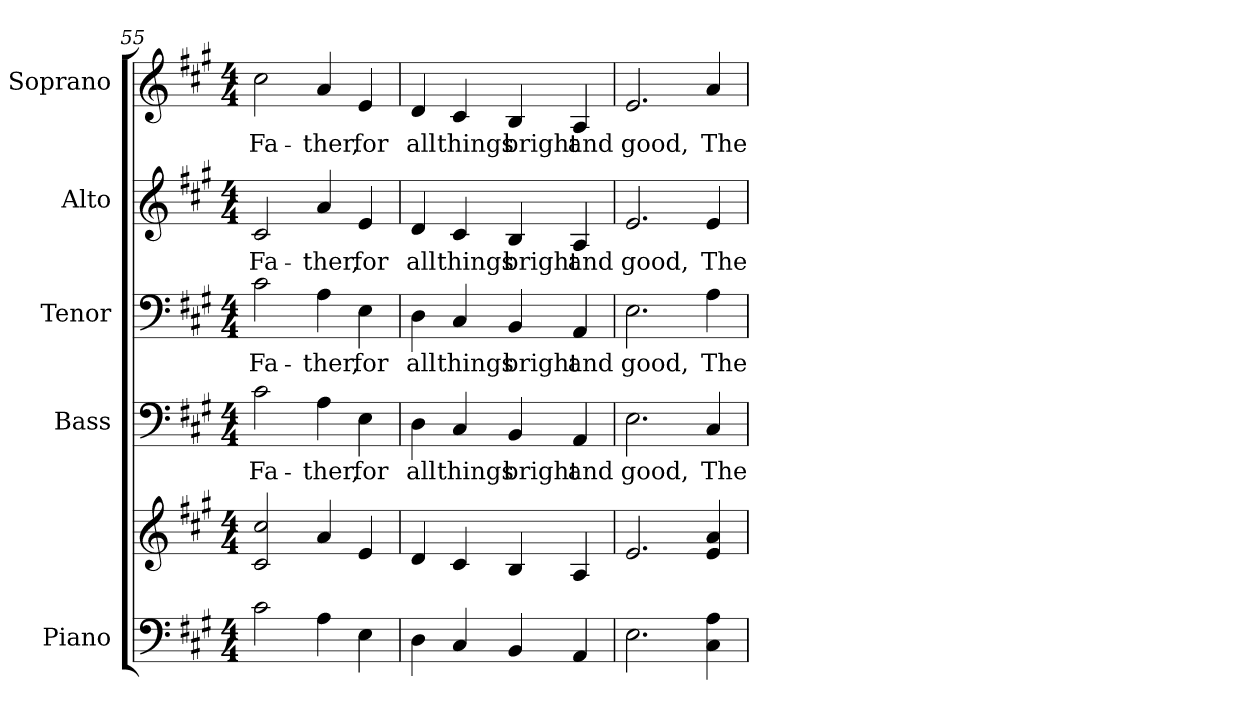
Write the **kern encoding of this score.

**kern	**kern	**kern	**text	**kern	**text	**kern	**text	**kern	**text
*part5	*part5	*part4	*part4	*part3	*part3	*part2	*part2	*part1	*part1
*staff6	*staff5	*staff4	*staff4	*staff3	*staff3	*staff2	*staff2	*staff1	*staff1
*I"Piano	*	*I"Bass	*	*I"Tenor	*	*I"Alto	*	*I"Soprano	*
*I'Pno.	*	*I'B.	*	*I'T.	*	*I'A.	*	*I'S.	*
*clefF4	*clefG2	*clefF4	*	*clefF4	*	*clefG2	*	*clefG2	*
*k[f#c#g#]	*k[f#c#g#]	*k[f#c#g#]	*	*k[f#c#g#]	*	*k[f#c#g#]	*	*k[f#c#g#]	*
*A:	*A:	*A:	*	*A:	*	*A:	*	*A:	*
*M4/4	*M4/4	*M4/4	*	*M4/4	*	*M4/4	*	*M4/4	*
=55	=55	=55	=55	=55	=55	=55	=55	=55	=55
!	!	!	!LO:LY:b:color=#000000	!	!	!	!	!	!
!	!	!	!	!	!LO:LY:b:color=#000000	!	!	!	!
!	!	!	!	!	!	!	!LO:LY:b:color=#000000	!	!
!	!	!	!	!	!	!	!	!	!LO:LY:b:color=#000000
2c#i\	2c#i/ 2cc#i	2c#i\	Fa-	2c#i\	Fa-	2c#i/	Fa-	2cc#i\	Fa-
!	!	!	!LO:LY:b:color=#000000	!	!	!	!	!	!
!	!	!	!	!	!LO:LY:b:color=#000000	!	!	!	!
!	!	!	!	!	!	!	!LO:LY:b:color=#000000	!	!
!	!	!	!	!	!	!	!	!	!LO:LY:b:color=#000000
4Ai\	4ai/	4Ai\	-ther,	4Ai\	-ther,	4ai/	-ther,	4ai/	-ther,
!	!	!	!LO:LY:b:color=#000000	!	!	!	!	!	!
!	!	!	!	!	!LO:LY:b:color=#000000	!	!	!	!
!	!	!	!	!	!	!	!LO:LY:b:color=#000000	!	!
!	!	!	!	!	!	!	!	!	!LO:LY:b:color=#000000
4Ei\	4ei/	4Ei\	for	4Ei\	for	4ei/	for	4ei/	for
!!LO:PB:g=z
=56	=56	=56	=56	=56	=56	=56	=56	=56	=56
!	!	!	!LO:LY:b:color=#000000	!	!	!	!	!	!
!	!	!	!	!	!LO:LY:b:color=#000000	!	!	!	!
!	!	!	!	!	!	!	!LO:LY:b:color=#000000	!	!
!	!	!	!	!	!	!	!	!	!LO:LY:b:color=#000000
4Di\	4di/	4Di\	all	4Di\	all	4di/	all	4di/	all
!	!	!	!LO:LY:b:color=#000000	!	!	!	!	!	!
!	!	!	!	!	!LO:LY:b:color=#000000	!	!	!	!
!	!	!	!	!	!	!	!LO:LY:b:color=#000000	!	!
!	!	!	!	!	!	!	!	!	!LO:LY:b:color=#000000
4C#i/	4c#i/	4C#i/	things	4C#i/	things	4c#i/	things	4c#i/	things
!	!	!	!LO:LY:b:color=#000000	!	!	!	!	!	!
!	!	!	!	!	!LO:LY:b:color=#000000	!	!	!	!
!	!	!	!	!	!	!	!LO:LY:b:color=#000000	!	!
!	!	!	!	!	!	!	!	!	!LO:LY:b:color=#000000
4BBi/	4Bi/	4BBi/	bright	4BBi/	bright	4Bi/	bright	4Bi/	bright
!	!	!	!LO:LY:b:color=#000000	!	!	!	!	!	!
!	!	!	!	!	!LO:LY:b:color=#000000	!	!	!	!
!	!	!	!	!	!	!	!LO:LY:b:color=#000000	!	!
!	!	!	!	!	!	!	!	!	!LO:LY:b:color=#000000
4AAi/	4Ai/	4AAi/	and	4AAi/	and	4Ai/	and	4Ai/	and
=57	=57	=57	=57	=57	=57	=57	=57	=57	=57
!	!	!	!LO:LY:b:color=#000000	!	!	!	!	!	!
!	!	!	!	!	!LO:LY:b:color=#000000	!	!	!	!
!	!	!	!	!	!	!	!LO:LY:b:color=#000000	!	!
!	!	!	!	!	!	!	!	!	!LO:LY:b:color=#000000
2.Ei\	2.ei/	2.Ei\	good,	2.Ei\	good,	2.ei/	good,	2.ei/	good,
!	!	!	!LO:LY:b:color=#000000	!	!	!	!	!	!
!	!	!	!	!	!LO:LY:b:color=#000000	!	!	!	!
!	!	!	!	!	!	!	!LO:LY:b:color=#000000	!	!
!	!	!	!	!	!	!	!	!	!LO:LY:b:color=#000000
4C#i\ 4Ai	4ei/ 4ai	4C#i/	The	4Ai\	The	4ei/	The	4ai/	The
=	=	=	=	=	=	=	=	=	=
*-	*-	*-	*-	*-	*-	*-	*-	*-	*-
